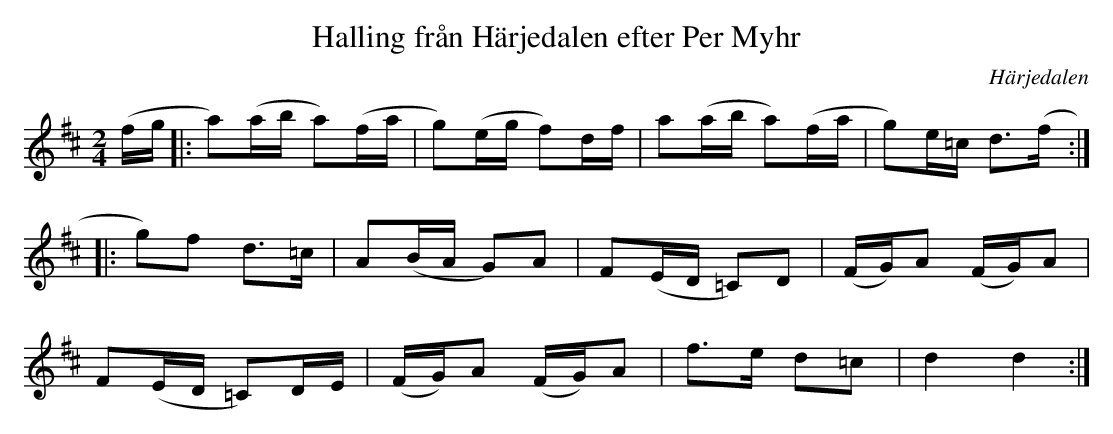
X:1A
T:Halling från Härjedalen efter Per Myhr
M:2/4
L:1/16
O:Härjedalen
K:D
(fg |: a2)(ab a2)(fa | g2)(eg f2)df | a2(ab a2)(fa | g2)e=c d2>(f2 :|
|: g2)f2 d2>=c2 | A2(BA G2)A2 | F2(ED =C2)D2 | (FG)A2 (FG)A2 |
F2(ED =C2)DE | (FG)A2 (FG)A2 | f2>e2 d2=c2 | d4 d4 :|
